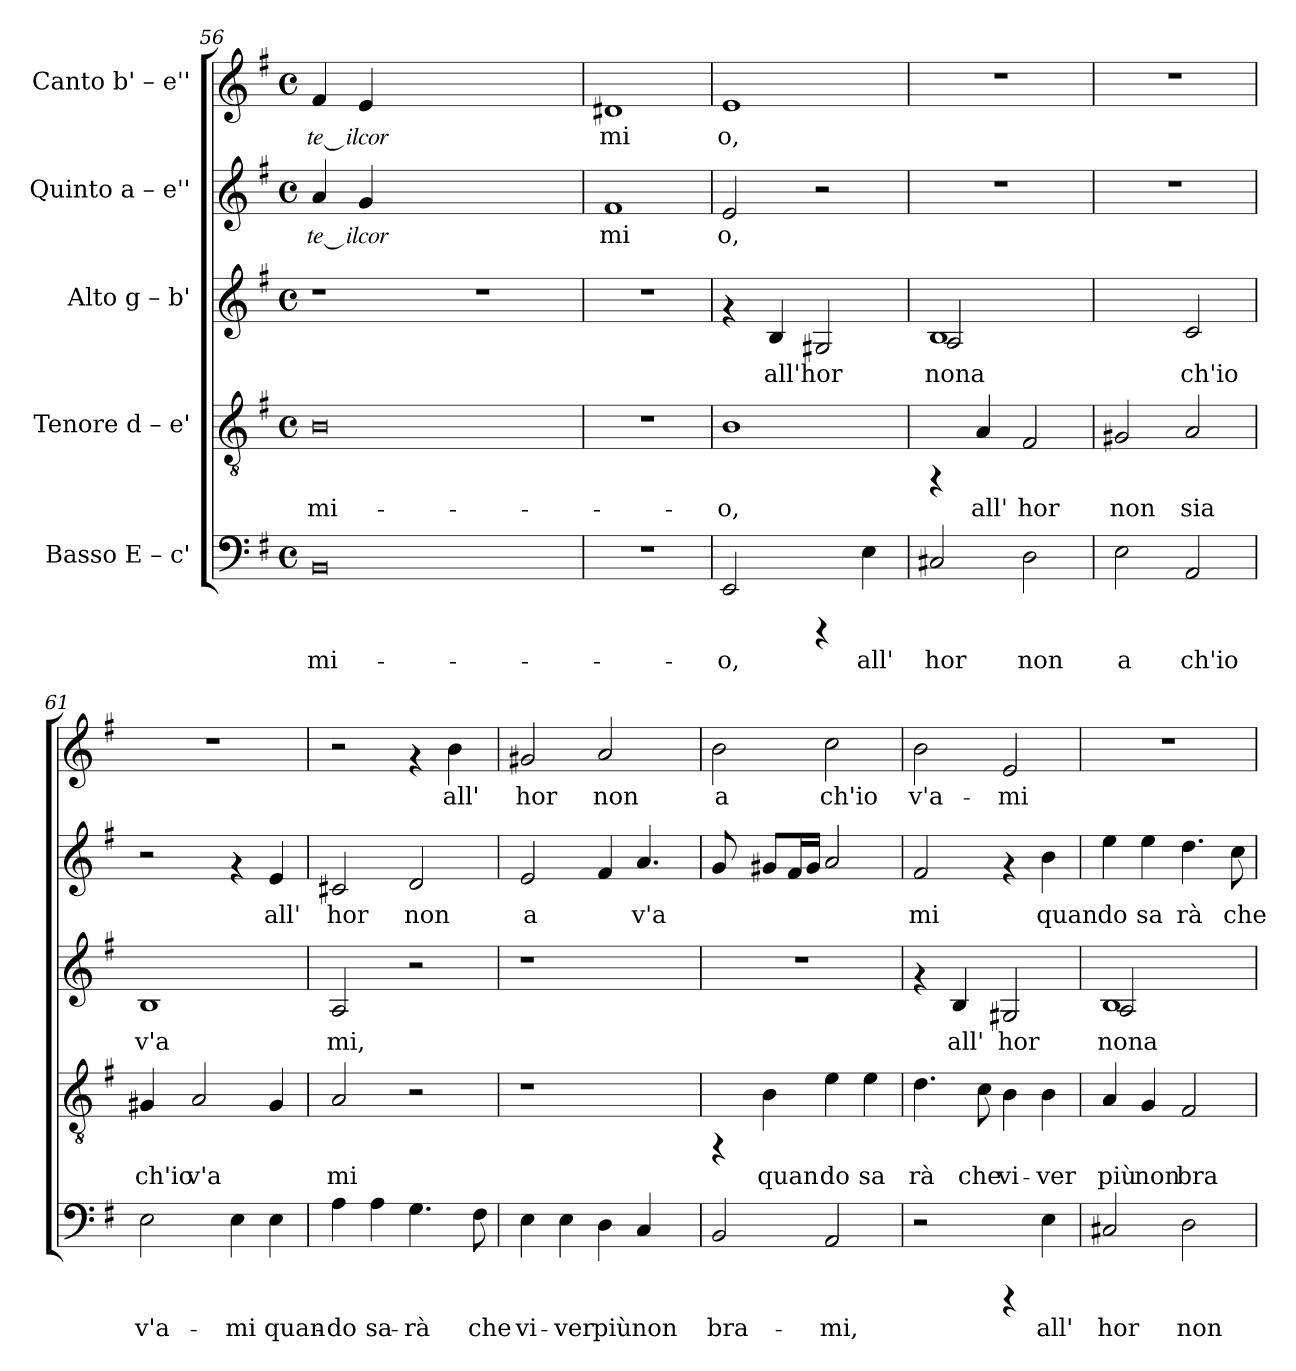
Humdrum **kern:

**kern	**text	**kern	**text	**kern	**text	**kern	**text	**kern	**text
*part5	*part5	*part4	*part4	*part3	*part3	*part2	*part2	*part1	*part1
*staff5	*staff5	*staff4	*staff4	*staff3	*staff3	*staff2	*staff2	*staff1	*staff1
*I"Basso  E – c'	*	*I"Tenore  d – e'	*	*I"Alto  g – b'	*	*I"Quinto  a – e''	*	*I"Canto  b' – e''	*
*clefF4	*	*clefGv2	*	*clefG2	*	*clefG2	*	*clefG2	*
*k[f#]	*	*k[f#]	*	*k[f#]	*	*k[f#]	*	*k[f#]	*
*G:	*	*G:	*	*G:	*	*G:	*	*G:	*
*M4/4	*	*M4/4	*	*M4/4	*	*M4/4	*	*M4/4	*
*met(c)	*	*met(c)	*	*met(c)	*	*met(c)	*	*met(c)	*
=56	=56	=56	=56	=56	=56	=56	=56	=56	=56
!	!LO:LY:b:cj	!	!LO:LY:b:cj	!	!	!	!LO:LY:b:rj	!	!LO:LY:b:rj
0BB	mi-	0B	mi-	1r	.	4a/	te‿ilcor	4f#/	te‿ilcor
!	!	!	!	!	!	!	!LO:LY:b:rj	!	!LO:LY:b:rj
.	.	.	.	.	.	4g/	.	4e/	.
.	.	.	.	.	.	1.ryy	.	1.ryy	.
.	.	.	.	1r	.	.	.	.	.
=57	=57	=57	=57	=57	=57	=57	=57	=57	=57
!	!	!	!	!	!	!	!LO:LY:b:rj	!	!LO:LY:b:rj
1r	.	1r	.	1r	.	1f#	mi	1d#X	mi
=58	=58	=58	=58	=58	=58	=58	=58	=58	=58
!	!LO:LY:b:cj	!	!LO:LY:b:cj	!	!	!	!LO:LY:b:rj	!	!LO:LY:b:rj
2EE/	-o,	1B	-o,	4rf	.	2e/	o,	1e	o,
!	!	!	!	!	!LO:LY:b:rj	!	!	!	!
.	.	.	.	4B/	all'hor	.	.	.	.
!	!	!	!	!	!LO:LY:b:rj	!	!	!	!
4rCCC	.	.	.	2G#X/	.	2r	.	.	.
!	!LO:LY:b:cj	!	!	!	!	!	!	!	!
4E\	all'	.	.	.	.	.	.	.	.
!!LO:PB:g=z
=59	=59	=59	=59	=59	=59	=59	=59	=59	=59
!	!LO:LY:b:cj	!	!	!	!LO:LY:b:rj	!	!	!	!
*	*	*	*	*^	*	*	*	*	*
2C#X/	hor	4rFF	.	1B	2A/	nona	1r	.	1r	.
!	!	!	!LO:LY:b:cj	!	!	!	!	!	!	!
.	.	4A/	all'	.	.	.	.	.	.	.
!	!LO:LY:b:cj	!	!LO:LY:b:cj	!	!	!	!	!	!	!
2D\	non	2F#/	hor	.	2ryy	.	.	.	.	.
=60	=60	=60	=60	=60	=60	=60	=60	=60	=60	=60
!	!LO:LY:b:cj	!	!LO:LY:b:cj	!	!	!	!	!	!	!
*	*	*	*	*v	*v	*	*	*	*	*
2E\	a	2G#X/	non	2ryy	.	1r	.	1r	.
!	!LO:LY:b:cj	!	!LO:LY:b:cj	!	!LO:LY:b:rj	!	!	!	!
2AA/	ch'io	2A/	sia	2c/	ch'io	.	.	.	.
=61	=61	=61	=61	=61	=61	=61	=61	=61	=61
!	!LO:LY:b:cj	!	!LO:LY:b:cj	!	!LO:LY:b:rj	!	!	!	!
2E\	v'a-	4G#X/	ch'io	1B	v'a	2r	.	1r	.
!	!	!	!LO:LY:b:cj	!	!	!	!	!	!
.	.	2A/	v'a	.	.	.	.	.	.
!	!LO:LY:b:cj	!	!	!	!	!	!	!	!
4E\	-mi	.	.	.	.	4rf	.	.	.
!	!LO:LY:b:cj	!	!LO:LY:b:cj	!	!	!	!LO:LY:b:rj	!	!
4E\	quan-	4G#/	.	.	.	4e/	all'	.	.
=62	=62	=62	=62	=62	=62	=62	=62	=62	=62
!	!LO:LY:b:cj	!	!LO:LY:b:cj	!	!LO:LY:b:rj	!	!LO:LY:b:rj	!	!
4A\	-do	2A/	mi	2A/	mi,	2c#X/	hor	2r	.
!	!LO:LY:b:cj	!	!	!	!	!	!	!	!
4A\	sa-	.	.	.	.	.	.	.	.
!	!LO:LY:b:cj	!	!	!	!	!	!LO:LY:b:rj	!	!
4.G\	-rà	2r	.	2r	.	2d/	non	4rf	.
!	!	!	!	!	!	!	!	!	!LO:LY:b:rj
.	.	.	.	.	.	.	.	4b\	all'
!	!LO:LY:b:cj	!	!	!	!	!	!	!	!
8F#\	che	.	.	.	.	.	.	.	.
=63	=63	=63	=63	=63	=63	=63	=63	=63	=63
!	!LO:LY:b:cj	!	!	!	!	!	!LO:LY:b:rj	!	!LO:LY:b:rj
4E\	vi-	1r	.	1r	.	2e/	a	2g#X/	hor
!	!LO:LY:b:cj	!	!	!	!	!	!	!	!
4E\	-ver	.	.	.	.	.	.	.	.
!	!LO:LY:b:cj	!	!	!	!	!	!	!	!LO:LY:b:rj
4D\	più	.	.	.	.	4f#/	.	2a/	non
!	!LO:LY:b:cj	!	!	!	!	!	!LO:LY:b:rj	!	!
4C/	non	.	.	.	.	4.a/	v'a	.	.
8ryy	.	8ryy	.	8ryy	.	.	.	8ryy	.
=64	=64	=64	=64	=64	=64	=64	=64	=64	=64
!	!LO:LY:b:cj	!	!	!	!	!	!LO:LY:b:rj	!	!LO:LY:b:rj
2BB/	bra-	4rFF	.	1r	.	8g/	.	2b\	a
.	.	.	.	.	.	8ryy	.	.	.
!	!	!	!LO:LY:b:cj	!	!	!	!	!	!
.	.	4B\	quan	.	.	8g#X/L	.	.	.
!	!	!	!	!	!	!	!LO:LY:b:rj	!	!
.	.	.	.	.	.	16f#/	.	.	.
!	!	!	!	!	!	!	!LO:LY:b:rj	!	!
.	.	.	.	.	.	16g#/J	.	.	.
!	!LO:LY:b:cj	!	!LO:LY:b:cj	!	!	!	!LO:LY:b:rj	!	!LO:LY:b:rj
2AA/	-mi,	4e\	do	.	.	2a/	.	2cc\	ch'io
!	!	!	!LO:LY:b:cj	!	!	!	!	!	!
.	.	4e\	sa	.	.	.	.	.	.
!!LO:PB:g=z
=65	=65	=65	=65	=65	=65	=65	=65	=65	=65
!	!	!	!LO:LY:b:cj	!	!	!	!LO:LY:b:rj	!	!LO:LY:b:rj
2r	.	4.d\	rà	4rf	.	2f#/	mi	2b\	v'a-
!	!	!	!	!	!LO:LY:b:rj	!	!	!	!
.	.	.	.	4B/	all'	.	.	.	.
!	!	!	!LO:LY:b:cj	!	!	!	!	!	!
.	.	8c\	che	.	.	.	.	.	.
!	!	!	!LO:LY:b:cj	!	!LO:LY:b:rj	!	!	!	!LO:LY:b:rj
4rCCC	.	4B\	vi-	2G#X/	hor	4rf	.	2e/	-mi
!	!LO:LY:b:cj	!	!LO:LY:b:cj	!	!	!	!LO:LY:b:rj	!	!
4E\	all'	4B\	-ver	.	.	4b\	quan	.	.
=66	=66	=66	=66	=66	=66	=66	=66	=66	=66
!	!LO:LY:b:cj	!	!LO:LY:b:cj	!	!LO:LY:b:rj	!	!LO:LY:b:rj	!	!
*	*	*	*	*^	*	*	*	*	*
2C#X/	hor	4A/	più	1B	2A/	nona	4ee\	do	1r	.
!	!	!	!LO:LY:b:cj	!	!	!	!	!LO:LY:b:rj	!	!
.	.	4G/	non	.	.	.	4ee\	sa	.	.
!	!LO:LY:b:cj	!	!LO:LY:b:cj	!	!	!	!	!LO:LY:b:rj	!	!
2D\	non	2F#/	bra-	.	2ryy	.	4.dd\	rà	.	.
!	!	!	!	!	!	!	!	!LO:LY:b:rj	!	!
.	.	.	.	.	.	.	8cc\	che	.	.
*	*	*	*	*v	*v	*	*	*	*	*
=	=	=	=	=	=	=	=	=	=
*-	*-	*-	*-	*-	*-	*-	*-	*-	*-
